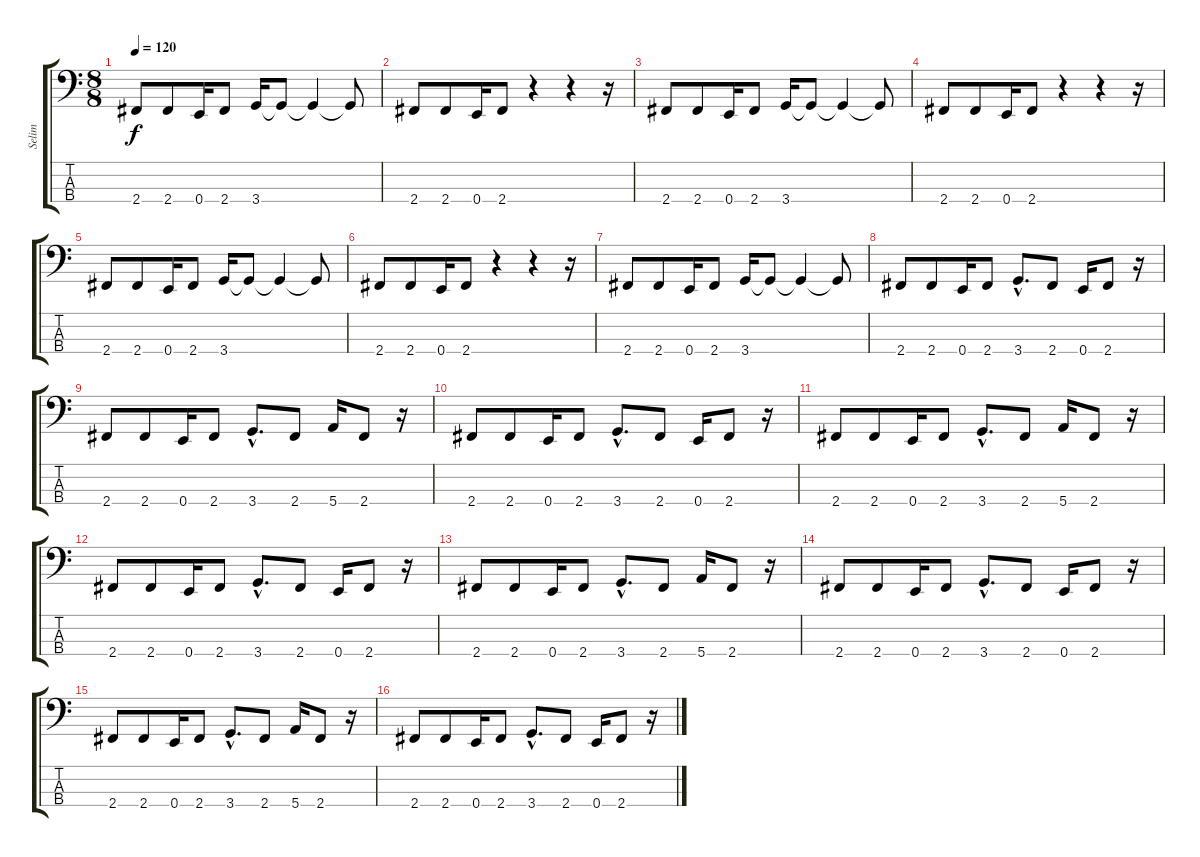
\track ("Selim" "Selim") {instrument electricbasspick}
\staff {score tabs}
\tuning (G2 D2 A1 E1) {hide}
\ts (8 8)
\tempo 120
\clef f4
\ks c
2.4.8{dy f} 2.4.8 0.4.16 2.4.8 3.4.16 3.4{t}.8 3.4{t}.4 3.4{t}.8 |
2.4.8 2.4.8 0.4.16 2.4.8 r.4 r.4 r.16 |
2.4.8 2.4.8 0.4.16 2.4.8 3.4.16 3.4{t}.8 3.4{t}.4 3.4{t}.8 |
2.4.8 2.4.8 0.4.16 2.4.8 r.4 r.4 r.16 |
2.4.8 2.4.8 0.4.16 2.4.8 3.4.16 3.4{t}.8 3.4{t}.4 3.4{t}.8 |
2.4.8 2.4.8 0.4.16 2.4.8 r.4 r.4 r.16 |
2.4.8 2.4.8 0.4.16 2.4.8 3.4.16 3.4{t}.8 3.4{t}.4 3.4{t}.8 |
2.4.8 2.4.8 0.4.16 2.4.8 3.4{hac}.8{d} 2.4.8 0.4.16 2.4.8 r.16 |
2.4.8 2.4.8 0.4.16 2.4.8 3.4{hac}.8{d} 2.4.8 5.4.16 2.4.8 r.16 |
2.4.8 2.4.8 0.4.16 2.4.8 3.4{hac}.8{d} 2.4.8 0.4.16 2.4.8 r.16 |
2.4.8 2.4.8 0.4.16 2.4.8 3.4{hac}.8{d} 2.4.8 5.4.16 2.4.8 r.16 |
2.4.8 2.4.8 0.4.16 2.4.8 3.4{hac}.8{d} 2.4.8 0.4.16 2.4.8 r.16 |
2.4.8 2.4.8 0.4.16 2.4.8 3.4{hac}.8{d} 2.4.8 5.4.16 2.4.8 r.16 |
2.4.8 2.4.8 0.4.16 2.4.8 3.4{hac}.8{d} 2.4.8 0.4.16 2.4.8 r.16 |
2.4.8 2.4.8 0.4.16 2.4.8 3.4{hac}.8{d} 2.4.8 5.4.16 2.4.8 r.16 |
2.4.8 2.4.8 0.4.16 2.4.8 3.4{hac}.8{d} 2.4.8 0.4.16 2.4.8 r.16
